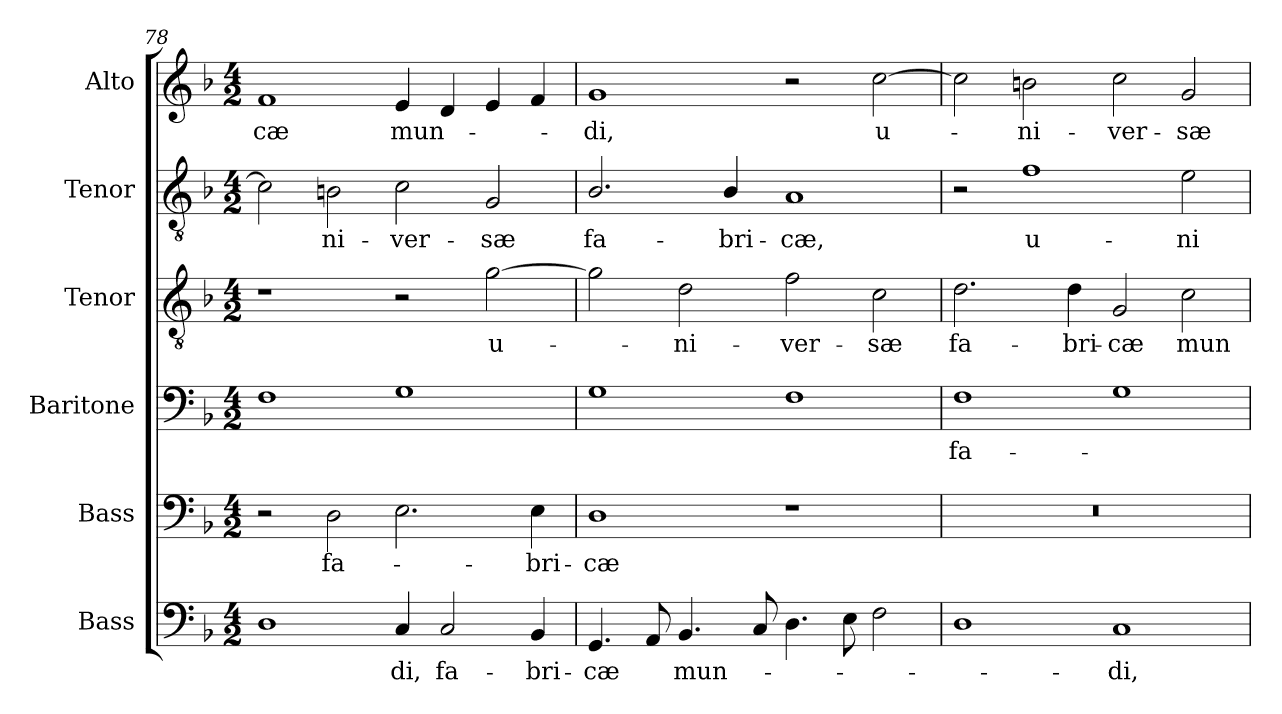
**kern	**text	**kern	**text	**kern	**text	**kern	**text	**kern	**text	**kern	**text
*part6	*part6	*part5	*part5	*part4	*part4	*part3	*part3	*part2	*part2	*part1	*part1
*staff6	*staff6	*staff5	*staff5	*staff4	*staff4	*staff3	*staff3	*staff2	*staff2	*staff1	*staff1
*I"Bass	*	*I"Bass	*	*I"Baritone	*	*I"Tenor	*	*I"Tenor	*	*I"Alto	*
*I'B.	*	*I'B.	*	*I'Bar.	*	*I'T.	*	*I'T.	*	*I'A.	*
*clefF4	*	*clefF4	*	*clefF4	*	*clefGv2	*	*clefGv2	*	*clefG2	*
*	*	*	*	*	*	*ITrd7c12	*	*ITrd7c12	*	*	*
*k[b-]	*	*k[b-]	*	*k[b-]	*	*k[b-]	*	*k[b-]	*	*k[b-]	*
*F:	*	*F:	*	*F:	*	*F:	*	*F:	*	*F:	*
*M4/2	*	*M4/2	*	*M4/2	*	*M4/2	*	*M4/2	*	*M4/2	*
=78	=78	=78	=78	=78	=78	=78	=78	=78	=78	=78	=78
!	!	!	!	!	!	!	!	!	!	!	!LO:LY:b:color=#000000
1Di	.	2r	.	1Fi	.	1r	.	2Ci\]	.	1fi	-cæ
!	!	!	!LO:LY:b:color=#000000	!	!	!	!	!	!	!	!
!	!	!	!	!	!	!	!	!	!LO:LY:b:color=#000000	!	!
.	.	2Di\	fa-	.	.	.	.	2BBni\	-ni-	.	.
!	!LO:LY:b:color=#000000	!	!	!	!	!	!	!	!	!	!
!	!	!	!	!	!	!	!	!	!LO:LY:b:color=#000000	!	!
!	!	!	!	!	!	!	!	!	!	!	!LO:LY:b:color=#000000
4Ci/	-di,	2.Ei\	.	1Gi	.	2r	.	2Ci\	-ver-	4ei/	mun-
!	!LO:LY:b:color=#000000	!	!	!	!	!	!	!	!	!	!
2Ci/	fa-	.	.	.	.	.	.	.	.	4di/	.
!	!	!	!	!	!	!	!LO:LY:b:color=#000000	!	!	!	!
!	!	!	!	!	!	!	!	!	!LO:LY:b:color=#000000	!	!
.	.	.	.	.	.	[2Gi\	u-	2GGi/	-sæ	4ei/	.
!	!LO:LY:b:color=#000000	!	!	!	!	!	!	!	!	!	!
!	!	!	!LO:LY:b:color=#000000	!	!	!	!	!	!	!	!
4BB-i/	-bri-	4Ei\	-bri-	.	.	.	.	.	.	4fi/	.
!!LO:LB:g=z
=79	=79	=79	=79	=79	=79	=79	=79	=79	=79	=79	=79
!	!LO:LY:b:color=#000000	!	!	!	!	!	!	!	!	!	!
!	!	!	!LO:LY:b:color=#000000	!	!	!	!	!	!	!	!
!	!	!	!	!	!	!	!	!	!LO:LY:b:color=#000000	!	!
!	!	!	!	!	!	!	!	!	!	!	!LO:LY:b:color=#000000
4.GGi/	-cæ	1Di	-cæ	1Gi	.	2Gi\]	.	2.BB-i/	fa-	1gi	-di,
8AAi/	.	.	.	.	.	.	.	.	.	.	.
!	!LO:LY:b:color=#000000	!	!	!	!	!	!	!	!	!	!
!	!	!	!	!	!	!	!LO:LY:b:color=#000000	!	!	!	!
4.BB-i/	mun-	.	.	.	.	2Di\	-ni-	.	.	.	.
!	!	!	!	!	!	!	!	!	!LO:LY:b:color=#000000	!	!
.	.	.	.	.	.	.	.	4BB-i/	-bri-	.	.
8Ci/	.	.	.	.	.	.	.	.	.	.	.
!	!	!	!	!	!	!	!LO:LY:b:color=#000000	!	!	!	!
!	!	!	!	!	!	!	!	!	!LO:LY:b:color=#000000	!	!
4.Di\	.	1r	.	1Fi	.	2Fi\	-ver-	1AAi	-cæ,	2r	.
8Ei\	.	.	.	.	.	.	.	.	.	.	.
!	!	!	!	!	!	!	!LO:LY:b:color=#000000	!	!	!	!
!	!	!	!	!	!	!	!	!	!	!	!LO:LY:b:color=#000000
2Fi\	.	.	.	.	.	2Ci\	-sæ	.	.	[2cci\	u-
=80	=80	=80	=80	=80	=80	=80	=80	=80	=80	=80	=80
!	!	!LO:N:vis=1	!	!	!	!	!	!	!	!	!
!	!	!	!	!	!LO:LY:b:color=#000000	!	!	!	!	!	!
!	!	!	!	!	!	!	!LO:LY:b:color=#000000	!	!	!	!
1Di	.	0r	.	1Fi	fa-	2.Di\	fa-	2r	.	2cci\]	.
!	!	!	!	!	!	!	!	!	!LO:LY:b:color=#000000	!	!
!	!	!	!	!	!	!	!	!	!	!	!LO:LY:b:color=#000000
.	.	.	.	.	.	.	.	1Fi	u-	2bni\	-ni-
!	!	!	!	!	!	!	!LO:LY:b:color=#000000	!	!	!	!
.	.	.	.	.	.	4Di\	-bri-	.	.	.	.
!	!LO:LY:b:color=#000000	!	!	!	!	!	!	!	!	!	!
!	!	!	!	!	!	!	!LO:LY:b:color=#000000	!	!	!	!
!	!	!	!	!	!	!	!	!	!	!	!LO:LY:b:color=#000000
1Ci	-di,	.	.	1Gi	.	2GGi/	-cæ	.	.	2cci\	-ver-
!	!	!	!	!	!	!	!LO:LY:b:color=#000000	!	!	!	!
!	!	!	!	!	!	!	!	!	!LO:LY:b:color=#000000	!	!
!	!	!	!	!	!	!	!	!	!	!	!LO:LY:b:color=#000000
.	.	.	.	.	.	2Ci\	mun-	2Ei\	-ni-	2gi/	-sæ
=	=	=	=	=	=	=	=	=	=	=	=
*-	*-	*-	*-	*-	*-	*-	*-	*-	*-	*-	*-
